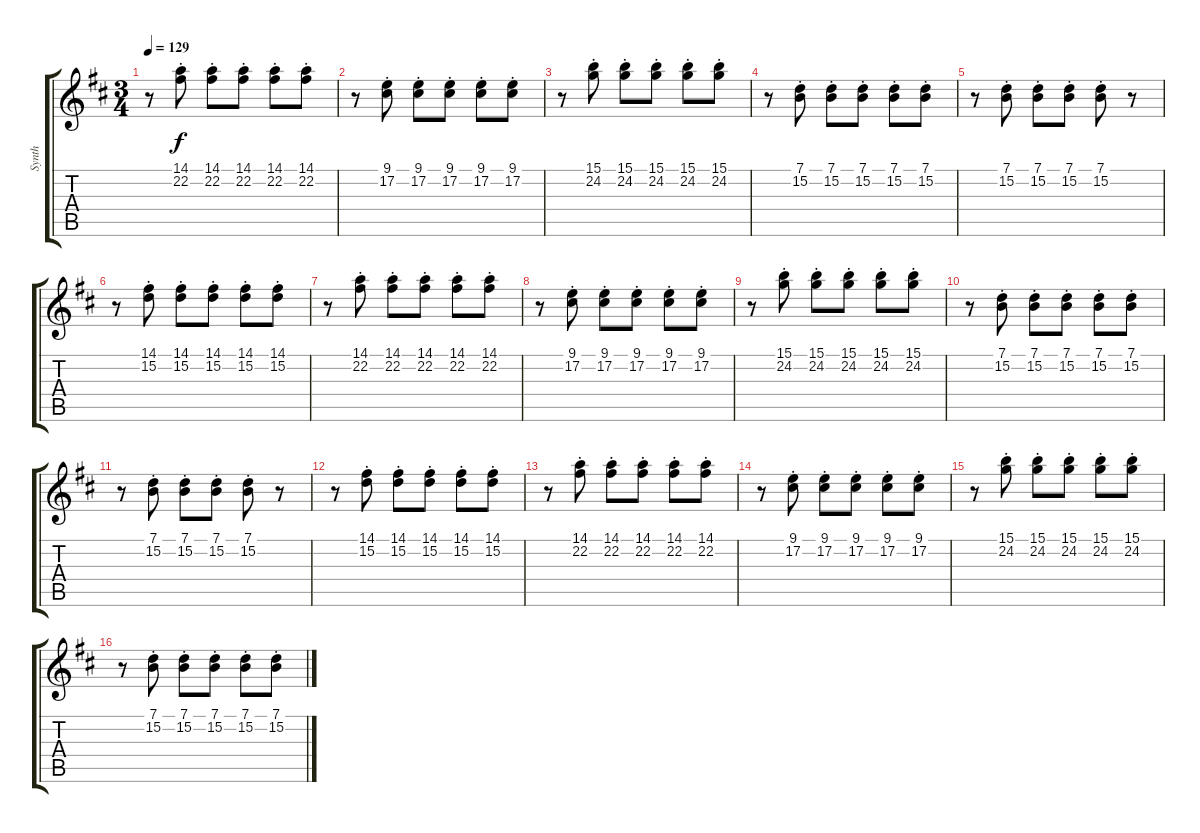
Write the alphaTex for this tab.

\track ("Synth" "Synth") {instrument electricpiano1}
\staff {score tabs}
\tuning (E4 B3 G3 D3 A2 E2) {hide}
\ts (3 4)
\tempo 129
\clef g2
\ks bminor
r.8{dy f} (14.1{st} 22.2{st}).8 (14.1{st} 22.2{st}).8 (14.1{st} 22.2{st}).8 (14.1{st} 22.2{st}).8 (14.1{st} 22.2{st}).8 |
r.8 (9.1{st} 17.2{st}).8 (9.1{st} 17.2{st}).8 (9.1{st} 17.2{st}).8 (9.1{st} 17.2{st}).8 (9.1{st} 17.2{st}).8 |
r.8 (15.1{st} 24.2{st}).8 (15.1{st} 24.2{st}).8 (15.1{st} 24.2{st}).8 (15.1{st} 24.2{st}).8 (15.1{st} 24.2{st}).8 |
r.8 (7.1{st} 15.2{st}).8 (7.1{st} 15.2{st}).8 (7.1{st} 15.2{st}).8 (7.1{st} 15.2{st}).8 (7.1{st} 15.2{st}).8 |
r.8 (7.1{st} 15.2{st}).8 (7.1{st} 15.2{st}).8 (7.1{st} 15.2{st}).8 (7.1{st} 15.2{st}).8 r.8 |
r.8 (14.1{st} 15.2{st}).8 (14.1{st} 15.2{st}).8 (14.1{st} 15.2{st}).8 (14.1{st} 15.2{st}).8 (14.1{st} 15.2{st}).8 |
r.8 (14.1{st} 22.2{st}).8 (14.1{st} 22.2{st}).8 (14.1{st} 22.2{st}).8 (14.1{st} 22.2{st}).8 (14.1{st} 22.2{st}).8 |
r.8 (9.1{st} 17.2{st}).8 (9.1{st} 17.2{st}).8 (9.1{st} 17.2{st}).8 (9.1{st} 17.2{st}).8 (9.1{st} 17.2{st}).8 |
r.8 (15.1{st} 24.2{st}).8 (15.1{st} 24.2{st}).8 (15.1{st} 24.2{st}).8 (15.1{st} 24.2{st}).8 (15.1{st} 24.2{st}).8 |
r.8 (7.1{st} 15.2{st}).8 (7.1{st} 15.2{st}).8 (7.1{st} 15.2{st}).8 (7.1{st} 15.2{st}).8 (7.1{st} 15.2{st}).8 |
r.8 (7.1{st} 15.2{st}).8 (7.1{st} 15.2{st}).8 (7.1{st} 15.2{st}).8 (7.1{st} 15.2{st}).8 r.8 |
r.8 (14.1{st} 15.2{st}).8 (14.1{st} 15.2{st}).8 (14.1{st} 15.2{st}).8 (14.1{st} 15.2{st}).8 (14.1{st} 15.2{st}).8 |
r.8 (14.1{st} 22.2{st}).8 (14.1{st} 22.2{st}).8 (14.1{st} 22.2{st}).8 (14.1{st} 22.2{st}).8 (14.1{st} 22.2{st}).8 |
r.8 (9.1{st} 17.2{st}).8 (9.1{st} 17.2{st}).8 (9.1{st} 17.2{st}).8 (9.1{st} 17.2{st}).8 (9.1{st} 17.2{st}).8 |
r.8 (15.1{st} 24.2{st}).8 (15.1{st} 24.2{st}).8 (15.1{st} 24.2{st}).8 (15.1{st} 24.2{st}).8 (15.1{st} 24.2{st}).8 |
r.8 (7.1{st} 15.2{st}).8 (7.1{st} 15.2{st}).8 (7.1{st} 15.2{st}).8 (7.1{st} 15.2{st}).8 (7.1{st} 15.2{st}).8
